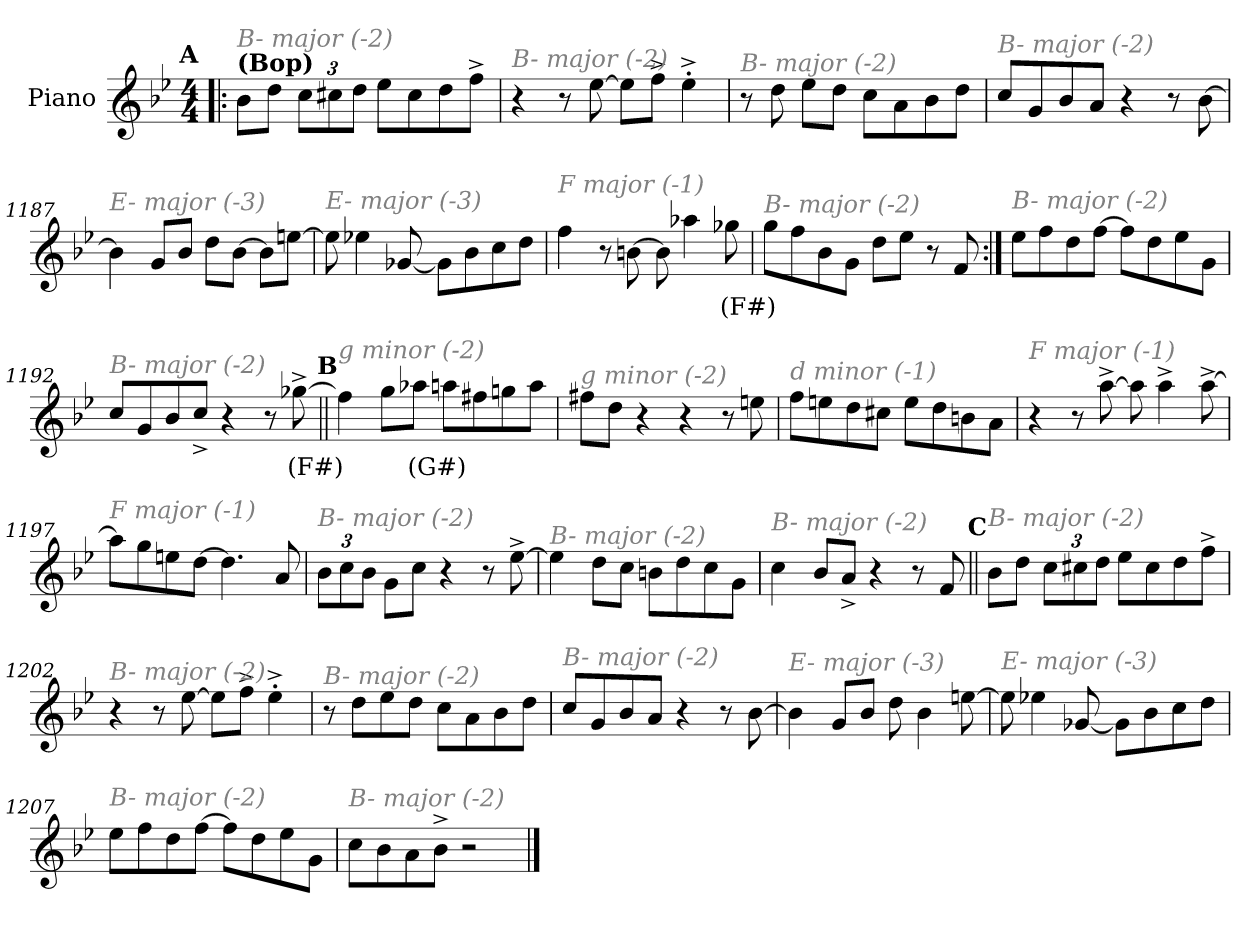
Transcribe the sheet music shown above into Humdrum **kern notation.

**kern	**text
*part1	*part1
*staff1	*staff1
*I"Piano	*
*I'Piano	*
*clefG2	*
*k[b-e-]	*
*M4/4	*
!!LO:REH:place=s1:a:enc=none:fs=14:t=A
=1!|:	=1!|:
!LO:TX:a:B:t=(Bop)	!
!LO:TX:i:color=#808080:t=B- major (-2)	!
8b-\L	.
8dd\J	.
*Xbrackettup	*
12cc\L	.
12cc#X\	.
12dd\J	.
8ee-\L	.
8cc#\	.
8dd\	.
8ff^\J	.
=1184	=1184
!LO:TX:i:color=#808080:t=B- major (-2)	!
4r	.
8r	.
[8ee-\	.
8ee-\L]	.
8ff^\J	.
4ee-'^\	.
=1185	=1185
!LO:TX:i:color=#808080:t=B- major (-2)	!
8r	.
8dd\	.
8ee-\L	.
8dd\J	.
8cc\L	.
8a\	.
8b-\	.
8dd\J	.
!!LO:LB:g=z
=1186	=1186
!LO:TX:i:color=#808080:t=B- major (-2)	!
8cc/L	.
8g/	.
8b-/	.
8a/J	.
4r	.
8r	.
[8b-\	.
=1187	=1187
!LO:TX:i:color=#808080:t=E- major (-3)	!
4b-\]	.
8g/L	.
8b-/J	.
8dd\L	.
[8b-\J	.
8b-\L]	.
[8een\J	.
=1188	=1188
!LO:TX:i:color=#808080:t=E- major (-3)	!
8ee\]	.
4ee-X\	.
[8g-X/	.
8g-\L]	.
8b-\	.
8cc\	.
8dd\J	.
!!LO:LB:g=z
=1189	=1189
!LO:TX:i:color=#808080:t=F major (-1)	!
4ff\	.
8r	.
[8bn\	.
8b\]	.
4aa-X\	.
8gg-Xi\	(F#)
=1190	=1190
!LO:TX:i:color=#808080:t=B- major (-2)	!
8gg\L	.
8ff\	.
8b-\	.
8g\J	.
8dd\L	.
8ee-\J	.
8r	.
8f/	.
=1191:|!	=1191:|!
!LO:TX:i:color=#808080:t=B- major (-2)	!
8ee-\L	.
8ff\	.
8dd\	.
[8ff\J	.
8ff\L]	.
8dd\	.
8ee-\	.
8g\J	.
=1192	=1192
!LO:TX:i:color=#808080:t=B- major (-2)	!
8cc/L	.
8g/	.
8b-/	.
8cc^/J	.
4r	.
8r	.
[8gg-X^i\	(F#)
!!LO:LB:g=z
!!LO:REH:place=s1:a:enc=none:fs=14:t=B
=1193||	=1193||
!LO:TX:i:color=#808080:t=g minor (-2)	!
4ff#\]	.
8gg\L	.
8aa-Xi\J	(G#)
8aa\L	.
8ff#X\	.
8ggn\	.
8aa\J	.
=1194	=1194
!LO:TX:i:color=#808080:t=g minor (-2)	!
8ff#X\L	.
8dd\J	.
4r	.
4r	.
8r	.
8een\	.
=1195	=1195
!LO:TX:i:color=#808080:t=d minor (-1)	!
8ff\L	.
8een\	.
8dd\	.
8cc#X\J	.
8ee\L	.
8dd\	.
8bn\	.
8a\J	.
=1196	=1196
!LO:TX:i:color=#808080:t=F major (-1)	!
4r	.
8r	.
[8aa^\	.
8aa\]	.
4aa^\	.
[8aa^\	.
!!LO:LB:g=z
=1197	=1197
!LO:TX:i:color=#808080:t=F major (-1)	!
8aa\L]	.
8gg\	.
8een\	.
[8dd\J	.
4.dd\]	.
8a/	.
=1198	=1198
!LO:TX:i:color=#808080:t=B- major (-2)	!
12b-\L	.
12cc\	.
12b-\J	.
8g\L	.
8cc\J	.
4r	.
8r	.
[8ee-^\	.
=1199	=1199
!LO:TX:i:color=#808080:t=B- major (-2)	!
4ee-\]	.
8dd\L	.
8cc\J	.
8bn\L	.
8dd\	.
8cc\	.
8g\J	.
=1200	=1200
!LO:TX:i:color=#808080:t=B- major (-2)	!
4cc\	.
8b-/L	.
8a^/J	.
4r	.
8r	.
8f/	.
!!LO:LB:g=z
!!LO:REH:place=s1:a:enc=none:fs=14:t=C
=1201||	=1201||
!LO:TX:i:color=#808080:t=B- major (-2)	!
8b-\L	.
8dd\J	.
12cc\L	.
12cc#X\	.
12dd\J	.
8ee-\L	.
8cc#\	.
8dd\	.
8ff^\J	.
=1202	=1202
!LO:TX:i:color=#808080:t=B- major (-2)	!
4r	.
8r	.
[8ee-\	.
8ee-\L]	.
8ff^\J	.
4ee-'^\	.
=1203	=1203
!LO:TX:i:color=#808080:t=B- major (-2)	!
8r	.
8dd\L	.
8ee-\	.
8dd\J	.
8cc\L	.
8a\	.
8b-\	.
8dd\J	.
=1204	=1204
!LO:TX:i:color=#808080:t=B- major (-2)	!
8cc/L	.
8g/	.
8b-/	.
8a/J	.
4r	.
8r	.
[8b-\	.
!!LO:LB:g=z
=1205	=1205
!LO:TX:i:color=#808080:t=E- major (-3)	!
4b-\]	.
8g/L	.
8b-/J	.
8dd\	.
4b-\	.
[8een\	.
=1206	=1206
!LO:TX:i:color=#808080:t=E- major (-3)	!
8ee\]	.
4ee-X\	.
[8g-X/	.
8g-\L]	.
8b-\	.
8cc\	.
8dd\J	.
=1207	=1207
!LO:TX:i:color=#808080:t=B- major (-2)	!
8ee-\L	.
8ff\	.
8dd\	.
[8ff\J	.
8ff\L]	.
8dd\	.
8ee-\	.
8g\J	.
=1208	=1208
!LO:TX:i:color=#808080:t=B- major (-2)	!
8cc\L	.
8b-\	.
8a\	.
8b-^\J	.
2r	.
==	==
*-	*-
